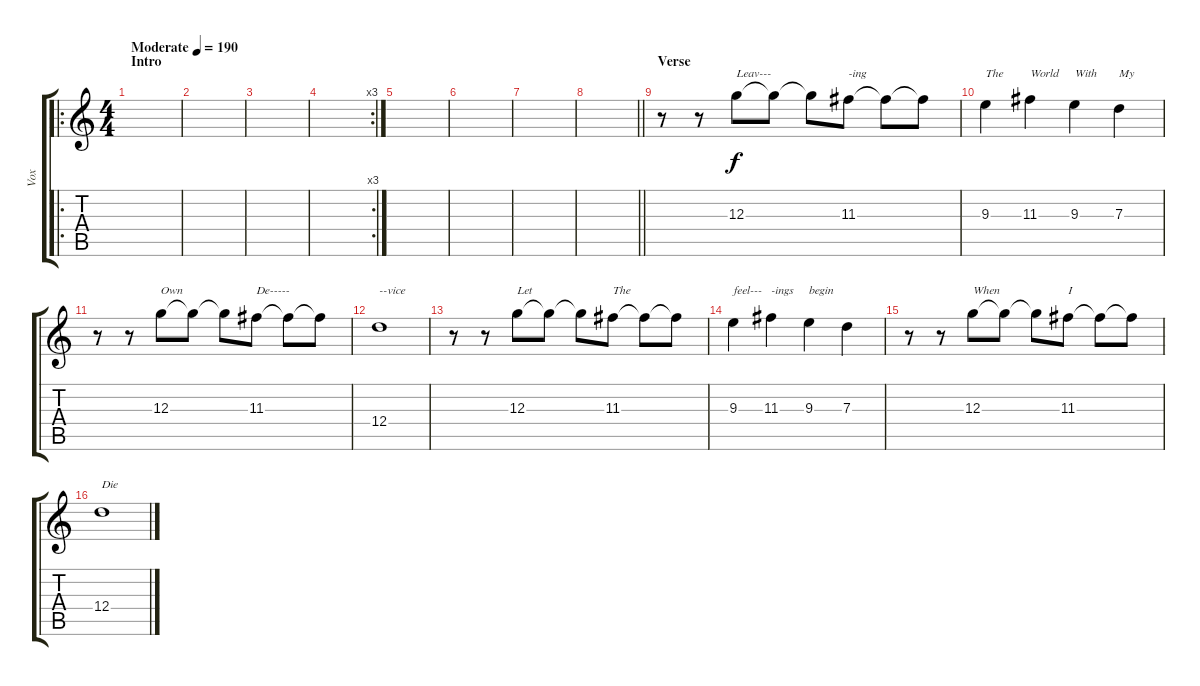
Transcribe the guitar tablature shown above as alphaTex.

\track ("Vox" "Vox") {instrument distortionguitar}
\staff {score tabs}
\tuning (E4 B3 G3 D3 A2 E2) {hide}
\ro
\ts (4 4)
\section ("" "Intro")
\tempo (190 "Moderate")
\clef g2
\ks c
|
|
|
\rc 3
|
|
|
|
\barLineRight lightlight
|
\section ("" "Verse")
r.8 r.8 12.3.8{txt "Leav---"} 12.3{t}.8 12.3{t}.8 11.3.8{txt "-ing"} 11.3{t}.8 11.3{t}.8 |
9.3.4{txt "The"} 11.3.4{txt "World"} 9.3.4{txt "With"} 7.3.4{txt "My"} |
r.8 r.8 12.3.8{txt "Own"} 12.3{t}.8 12.3{t}.8 11.3.8{txt "De-----"} 11.3{t}.8 11.3{t}.8 |
12.4.1{txt "--vice"} |
r.8 r.8 12.3.8{txt "Let"} 12.3{t}.8 12.3{t}.8 11.3.8{txt "The"} 11.3{t}.8 11.3{t}.8 |
9.3.4{txt "feel---"} 11.3.4{txt "-ings"} 9.3.4{txt "begin"} 7.3.4 |
r.8 r.8 12.3.8{txt "When"} 12.3{t}.8 12.3{t}.8 11.3.8{txt "I"} 11.3{t}.8 11.3{t}.8 |
12.4.1{txt "Die"}
